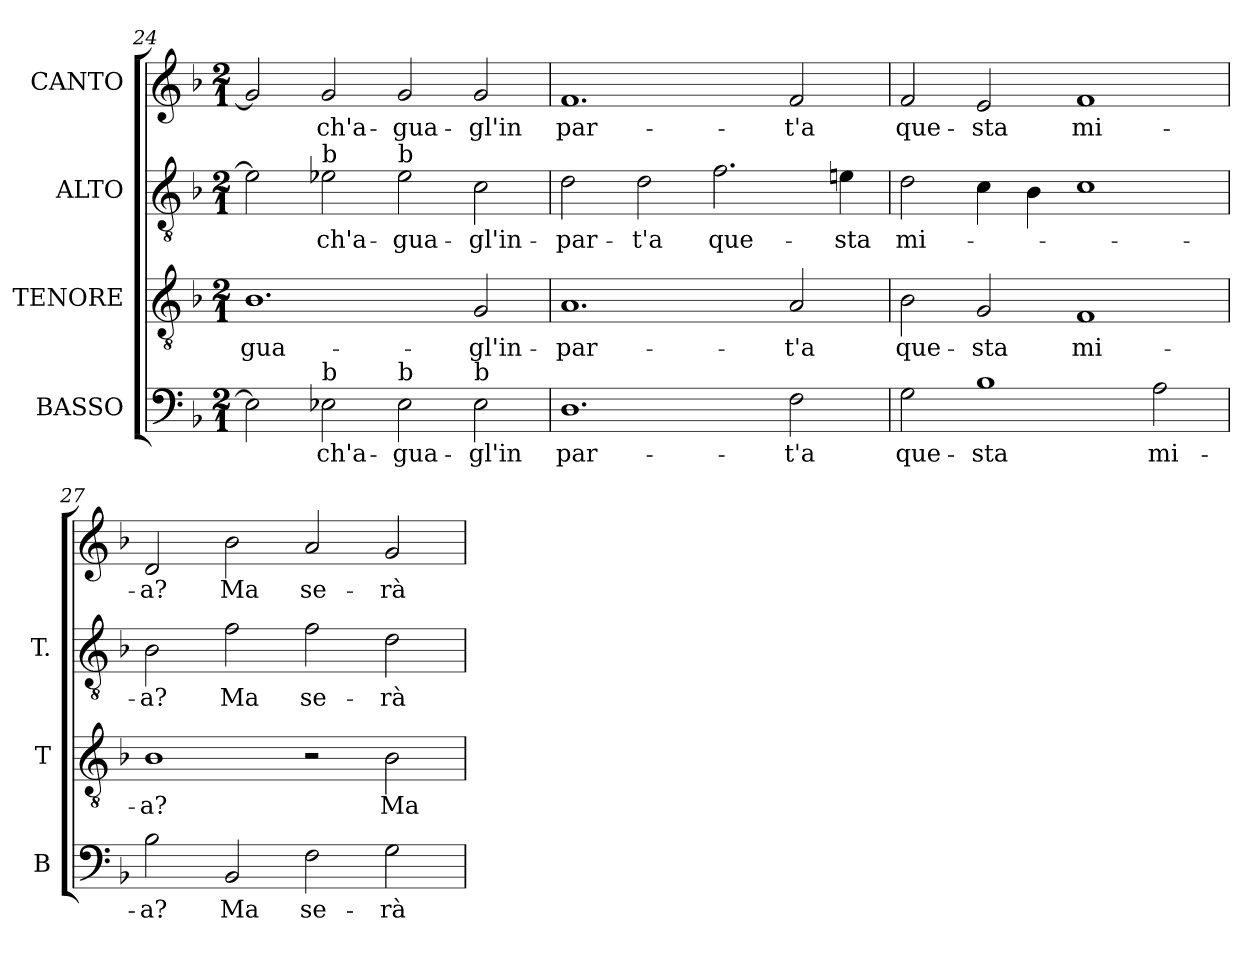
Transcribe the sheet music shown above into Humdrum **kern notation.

**kern	**text	**kern	**text	**kern	**text	**kern	**text
*part4	*part4	*part3	*part3	*part2	*part2	*part1	*part1
*staff4	*staff4	*staff3	*staff3	*staff2	*staff2	*staff1	*staff1
*I"BASSO	*	*I"TENORE	*	*I"ALTO	*	*I"CANTO	*
*I'B	*	*I'T	*	*I'T.	*	*	*
*clefF4	*	*clefGv2	*	*clefGv2	*	*clefG2	*
*	*	*ITrd7c12	*	*ITrd7c12	*	*	*
*k[b-]	*	*k[b-]	*	*k[b-]	*	*k[b-]	*
*F:	*	*F:	*	*F:	*	*F:	*
*M2/1	*	*M2/1	*	*M2/1	*	*M2/1	*
=24	=24	=24	=24	=24	=24	=24	=24
!	!	!	!LO:LY:b:color=#000000	!	!	!	!
2E-i\]	.	1.BB-i	-gua-	2E-i\]	.	2gi/]	.
!	!LO:LY:b:color=#000000	!	!	!	!	!	!
!	!	!	!	!	!LO:LY:b:color=#000000	!	!
!	!	!	!	!LO:TX:a:t=b	!	!	!
!LO:TX:a:t=b	!	!	!	!	!	!	!
!	!	!	!	!	!	!	!LO:LY:b:color=#000000
2E-i\	ch'a-	.	.	2E-i\	ch'a-	2gi/	ch'a-
!	!LO:LY:b:color=#000000	!	!	!	!	!	!
!	!	!	!	!	!LO:LY:b:color=#000000	!	!
!	!	!	!	!LO:TX:a:t=b	!	!	!
!LO:TX:a:t=b	!	!	!	!	!	!	!
!	!	!	!	!	!	!	!LO:LY:b:color=#000000
2E-i\	-gua-	.	.	2E-i\	-gua-	2gi/	-gua-
!	!LO:LY:b:color=#000000	!	!	!	!	!	!
!	!	!	!LO:LY:b:color=#000000	!	!	!	!
!	!	!	!	!	!LO:LY:b:color=#000000	!	!
!LO:TX:a:t=b	!	!	!	!	!	!	!
!	!	!	!	!	!	!	!LO:LY:b:color=#000000
2E-i\	-gl'in	2GGi/	-gl'in-	2Ci\	-gl'in-	2gi/	-gl'in
=25	=25	=25	=25	=25	=25	=25	=25
!	!LO:LY:b:color=#000000	!	!	!	!	!	!
!	!	!	!LO:LY:b:color=#000000	!	!	!	!
!	!	!	!	!	!LO:LY:b:color=#000000	!	!
!	!	!	!	!	!	!	!LO:LY:b:color=#000000
1.Di	par-	1.AAi	-par-	2Di\	-par-	1.fi	par-
!	!	!	!	!	!LO:LY:b:color=#000000	!	!
.	.	.	.	2Di\	-t'a	.	.
!	!	!	!	!	!LO:LY:b:color=#000000	!	!
.	.	.	.	2.Fi\	que-	.	.
!	!LO:LY:b:color=#000000	!	!	!	!	!	!
!	!	!	!LO:LY:b:color=#000000	!	!	!	!
!	!	!	!	!	!	!	!LO:LY:b:color=#000000
2Fi\	-t'a	2AAi/	-t'a	.	.	2fi/	-t'a
!	!	!	!	!	!LO:LY:b:color=#000000	!	!
.	.	.	.	4Eni\	-sta	.	.
=26	=26	=26	=26	=26	=26	=26	=26
!	!LO:LY:b:color=#000000	!	!	!	!	!	!
!	!	!	!LO:LY:b:color=#000000	!	!	!	!
!	!	!	!	!	!LO:LY:b:color=#000000	!	!
!	!	!	!	!	!	!	!LO:LY:b:color=#000000
2Gi\	que-	2BB-i\	que-	2Di\	mi-	2fi/	que-
!	!LO:LY:b:color=#000000	!	!	!	!	!	!
!	!	!	!LO:LY:b:color=#000000	!	!	!	!
!	!	!	!	!	!	!	!LO:LY:b:color=#000000
1B-i	-sta	2GGi/	-sta	4Ci\	.	2ei/	-sta
.	.	.	.	4BB-i\	.	.	.
!	!	!	!LO:LY:b:color=#000000	!	!	!	!
!	!	!	!	!	!	!	!LO:LY:b:color=#000000
.	.	1FFi	mi-	1Ci	.	1fi	mi-
!	!LO:LY:b:color=#000000	!	!	!	!	!	!
2Ai\	mi-	.	.	.	.	.	.
=27	=27	=27	=27	=27	=27	=27	=27
!	!LO:LY:b:color=#000000	!	!	!	!	!	!
!	!	!	!LO:LY:b:color=#000000	!	!	!	!
!	!	!	!	!	!LO:LY:b:color=#000000	!	!
!	!	!	!	!	!	!	!LO:LY:b:color=#000000
2B-i\	-a?	1BB-i	-a?	2BB-i\	-a?	2di/	-a?
!	!LO:LY:b:color=#000000	!	!	!	!	!	!
!	!	!	!	!	!LO:LY:b:color=#000000	!	!
!	!	!	!	!	!	!	!LO:LY:b:color=#000000
2BB-i/	Ma	.	.	2Fi\	Ma	2b-i\	Ma
!	!LO:LY:b:color=#000000	!	!	!	!	!	!
!	!	!	!	!	!LO:LY:b:color=#000000	!	!
!	!	!	!	!	!	!	!LO:LY:b:color=#000000
2Fi\	se-	2r	.	2Fi\	se-	2ai/	se-
!	!LO:LY:b:color=#000000	!	!	!	!	!	!
!	!	!	!LO:LY:b:color=#000000	!	!	!	!
!	!	!	!	!	!LO:LY:b:color=#000000	!	!
!	!	!	!	!	!	!	!LO:LY:b:color=#000000
2Gi\	-rà	2BB-i\	Ma	2Di\	-rà	2gi/	-rà
=	=	=	=	=	=	=	=
*-	*-	*-	*-	*-	*-	*-	*-
